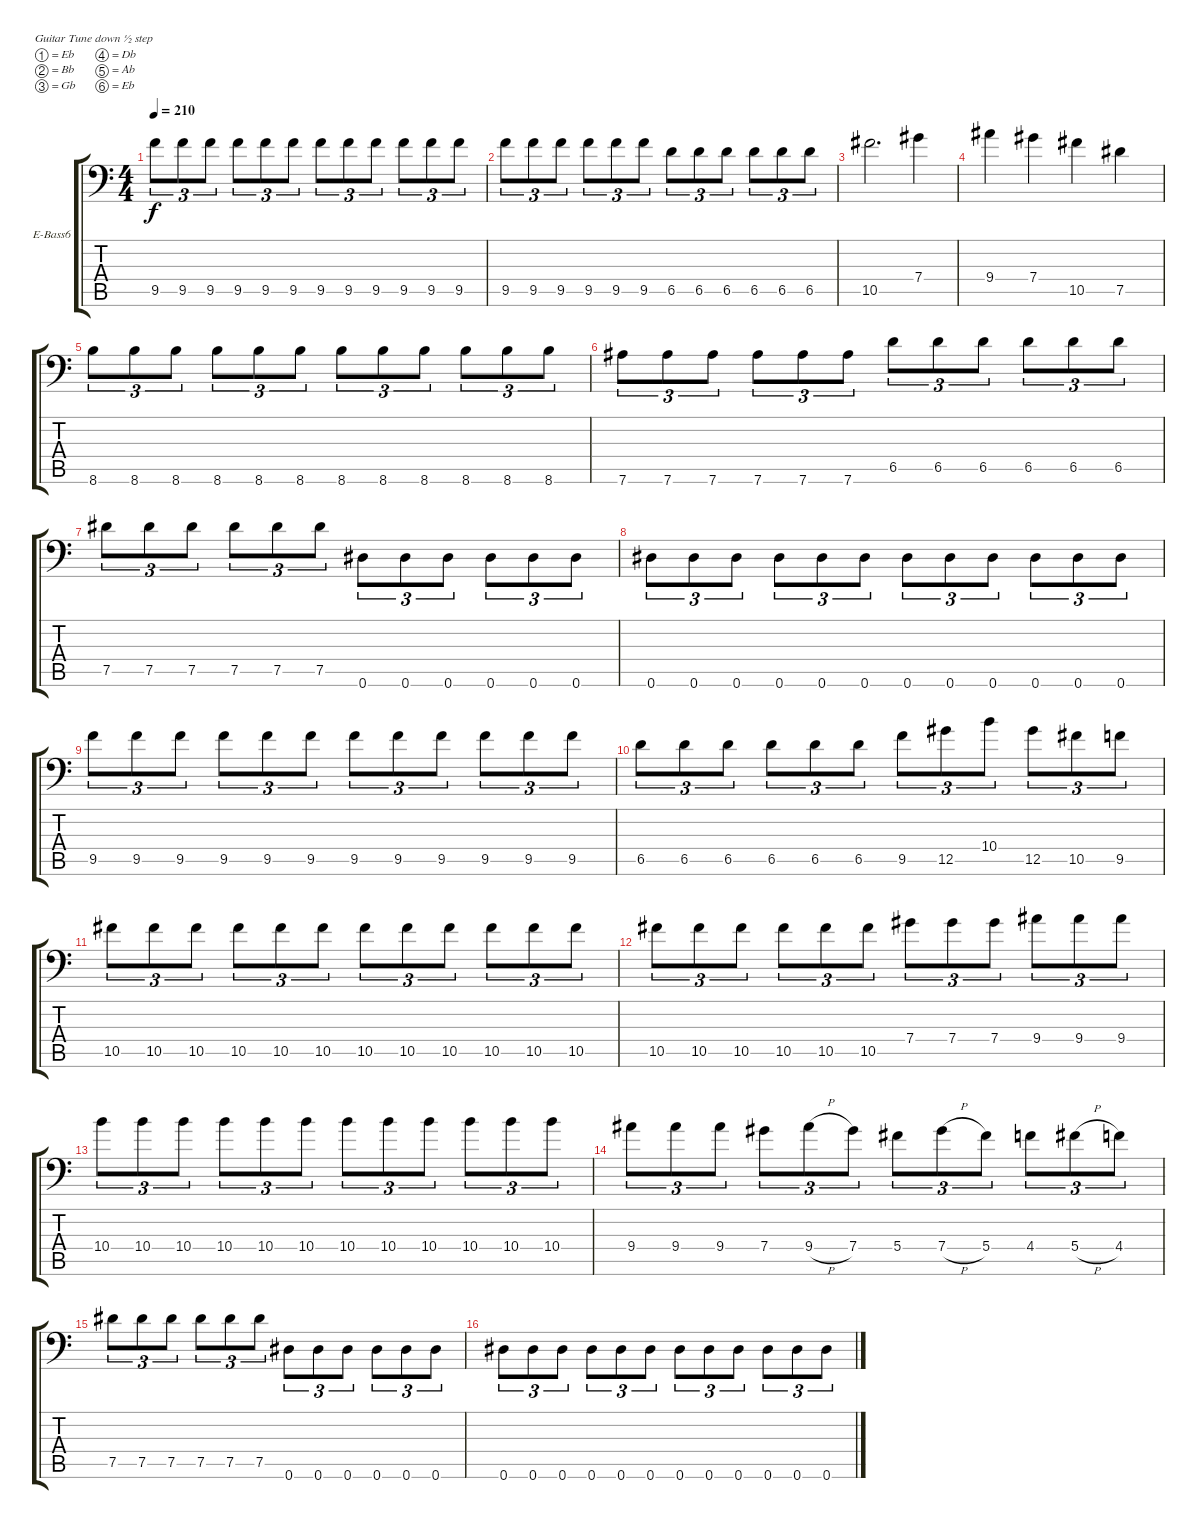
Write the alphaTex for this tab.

\bracketExtendMode groupsimilarinstruments
\firstSystemTrackNameOrientation horizontal
\otherSystemsTrackNameOrientation horizontal
\track ("Bajo" "E-Bass6") {instrument slapbass1}
\staff {score tabs}
\tuning (Eb4 Bb3 Gb3 Db3 Ab2 Eb2)
\ts (4 4)
\tempo 210
\clef f4
\ks c
9.5.8{tu (3 2) dy f} 9.5.8{tu (3 2)} 9.5.8{tu (3 2)} 9.5.8{tu (3 2)} 9.5.8{tu (3 2)} 9.5.8{tu (3 2)} 9.5.8{tu (3 2)} 9.5.8{tu (3 2)} 9.5.8{tu (3 2)} 9.5.8{tu (3 2)} 9.5.8{tu (3 2)} 9.5.8{tu (3 2)} |
9.5.8{tu (3 2)} 9.5.8{tu (3 2)} 9.5.8{tu (3 2)} 9.5.8{tu (3 2)} 9.5.8{tu (3 2)} 9.5.8{tu (3 2)} 6.5.8{tu (3 2)} 6.5.8{tu (3 2)} 6.5.8{tu (3 2)} 6.5.8{tu (3 2)} 6.5.8{tu (3 2)} 6.5.8{tu (3 2)} |
10.5.2{d} 7.4.4 |
9.4.4 7.4.4 10.5.4 7.5.4 |
8.6.8{tu (3 2)} 8.6.8{tu (3 2)} 8.6.8{tu (3 2)} 8.6.8{tu (3 2)} 8.6.8{tu (3 2)} 8.6.8{tu (3 2)} 8.6.8{tu (3 2)} 8.6.8{tu (3 2)} 8.6.8{tu (3 2)} 8.6.8{tu (3 2)} 8.6.8{tu (3 2)} 8.6.8{tu (3 2)} |
7.6.8{tu (3 2)} 7.6.8{tu (3 2)} 7.6.8{tu (3 2)} 7.6.8{tu (3 2)} 7.6.8{tu (3 2)} 7.6.8{tu (3 2)} 6.5.8{tu (3 2)} 6.5.8{tu (3 2)} 6.5.8{tu (3 2)} 6.5.8{tu (3 2)} 6.5.8{tu (3 2)} 6.5.8{tu (3 2)} |
7.5.8{tu (3 2)} 7.5.8{tu (3 2)} 7.5.8{tu (3 2)} 7.5.8{tu (3 2)} 7.5.8{tu (3 2)} 7.5.8{tu (3 2)} 0.6.8{tu (3 2)} 0.6.8{tu (3 2)} 0.6.8{tu (3 2)} 0.6.8{tu (3 2)} 0.6.8{tu (3 2)} 0.6.8{tu (3 2)} |
0.6.8{tu (3 2)} 0.6.8{tu (3 2)} 0.6.8{tu (3 2)} 0.6.8{tu (3 2)} 0.6.8{tu (3 2)} 0.6.8{tu (3 2)} 0.6.8{tu (3 2)} 0.6.8{tu (3 2)} 0.6.8{tu (3 2)} 0.6.8{tu (3 2)} 0.6.8{tu (3 2)} 0.6.8{tu (3 2)} |
9.5.8{tu (3 2)} 9.5.8{tu (3 2)} 9.5.8{tu (3 2)} 9.5.8{tu (3 2)} 9.5.8{tu (3 2)} 9.5.8{tu (3 2)} 9.5.8{tu (3 2)} 9.5.8{tu (3 2)} 9.5.8{tu (3 2)} 9.5.8{tu (3 2)} 9.5.8{tu (3 2)} 9.5.8{tu (3 2)} |
6.5.8{tu (3 2)} 6.5.8{tu (3 2)} 6.5.8{tu (3 2)} 6.5.8{tu (3 2)} 6.5.8{tu (3 2)} 6.5.8{tu (3 2)} 9.5.8{tu (3 2)} 12.5.8{tu (3 2)} 10.4.8{tu (3 2)} 12.5.8{tu (3 2)} 10.5.8{tu (3 2)} 9.5.8{tu (3 2)} |
10.5.8{tu (3 2)} 10.5.8{tu (3 2)} 10.5.8{tu (3 2)} 10.5.8{tu (3 2)} 10.5.8{tu (3 2)} 10.5.8{tu (3 2)} 10.5.8{tu (3 2)} 10.5.8{tu (3 2)} 10.5.8{tu (3 2)} 10.5.8{tu (3 2)} 10.5.8{tu (3 2)} 10.5.8{tu (3 2)} |
10.5.8{tu (3 2)} 10.5.8{tu (3 2)} 10.5.8{tu (3 2)} 10.5.8{tu (3 2)} 10.5.8{tu (3 2)} 10.5.8{tu (3 2)} 7.4.8{tu (3 2)} 7.4.8{tu (3 2)} 7.4.8{tu (3 2)} 9.4.8{tu (3 2)} 9.4.8{tu (3 2)} 9.4.8{tu (3 2)} |
10.4.8{tu (3 2)} 10.4.8{tu (3 2)} 10.4.8{tu (3 2)} 10.4.8{tu (3 2)} 10.4.8{tu (3 2)} 10.4.8{tu (3 2)} 10.4.8{tu (3 2)} 10.4.8{tu (3 2)} 10.4.8{tu (3 2)} 10.4.8{tu (3 2)} 10.4.8{tu (3 2)} 10.4.8{tu (3 2)} |
9.4.8{tu (3 2)} 9.4.8{tu (3 2)} 9.4.8{tu (3 2)} 7.4.8{tu (3 2)} 9.4{h}.8{tu (3 2)} 7.4.8{tu (3 2)} 5.4.8{tu (3 2)} 7.4{h}.8{tu (3 2)} 5.4.8{tu (3 2)} 4.4.8{tu (3 2)} 5.4{h}.8{tu (3 2)} 4.4.8{tu (3 2)} |
7.5.8{tu (3 2)} 7.5.8{tu (3 2)} 7.5.8{tu (3 2)} 7.5.8{tu (3 2)} 7.5.8{tu (3 2)} 7.5.8{tu (3 2)} 0.6.8{tu (3 2)} 0.6.8{tu (3 2)} 0.6.8{tu (3 2)} 0.6.8{tu (3 2)} 0.6.8{tu (3 2)} 0.6.8{tu (3 2)} |
0.6.8{tu (3 2)} 0.6.8{tu (3 2)} 0.6.8{tu (3 2)} 0.6.8{tu (3 2)} 0.6.8{tu (3 2)} 0.6.8{tu (3 2)} 0.6.8{tu (3 2)} 0.6.8{tu (3 2)} 0.6.8{tu (3 2)} 0.6.8{tu (3 2)} 0.6.8{tu (3 2)} 0.6.8{tu (3 2)}
